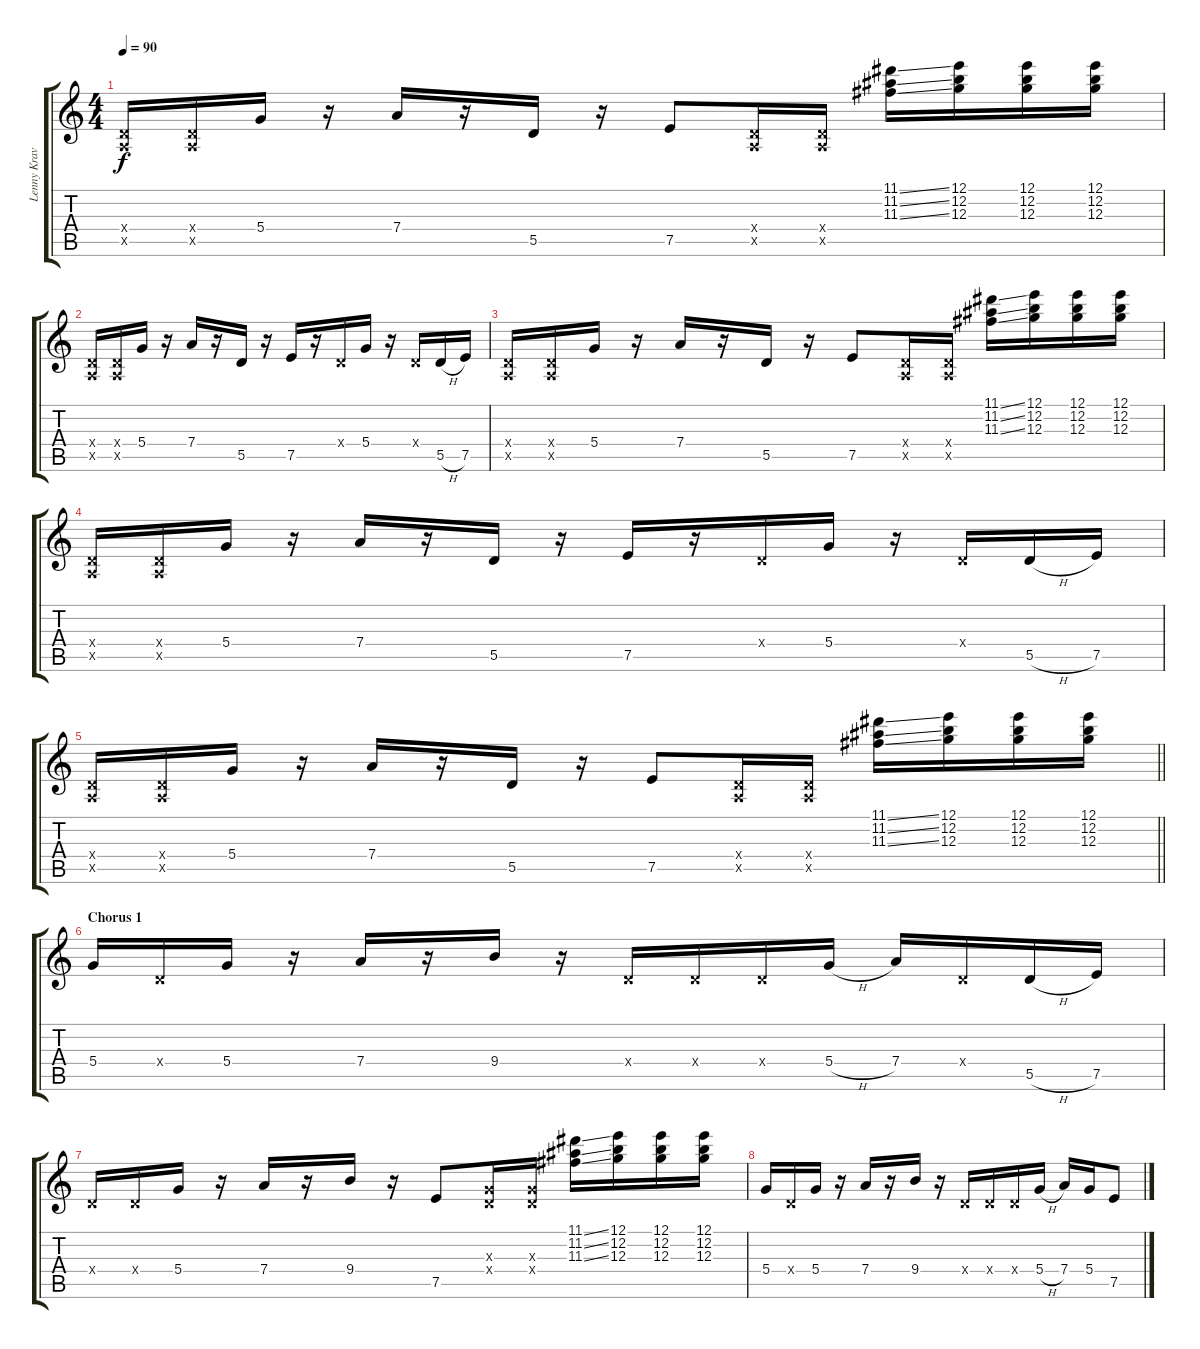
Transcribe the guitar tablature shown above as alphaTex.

\track ("Lenny Kravitz" "Lenny Krav") {instrument overdrivenguitar}
\staff {score tabs}
\tuning (E4 B3 G3 D3 A2 E2) {hide}
\ts (4 4)
\tempo 90
\clef g2
\ks c
(0.4{x} 0.5{x}).16{dy f} (0.4{x} 0.5{x}).16 5.4.16 r.16 7.4.16 r.16 5.5.16 r.16 7.5.8 (0.4{x} 0.5{x}).16 (0.4{x} 0.5{x}).16 (11.1{ss} 11.2{ss} 11.3{ss}).16 (12.1 12.2 12.3).16 (12.1 12.2 12.3).16 (12.1 12.2 12.3).16 |
(0.4{x} 0.5{x}).16 (0.4{x} 0.5{x}).16 5.4.16 r.16 7.4.16 r.16 5.5.16 r.16 7.5.16 r.16 0.4{x}.16 5.4.16 r.16 0.4{x}.16 5.5{h}.16 7.5.16 |
(0.4{x} 0.5{x}).16 (0.4{x} 0.5{x}).16 5.4.16 r.16 7.4.16 r.16 5.5.16 r.16 7.5.8 (0.4{x} 0.5{x}).16 (0.4{x} 0.5{x}).16 (11.1{ss} 11.2{ss} 11.3{ss}).16 (12.1 12.2 12.3).16 (12.1 12.2 12.3).16 (12.1 12.2 12.3).16 |
(0.4{x} 0.5{x}).16 (0.4{x} 0.5{x}).16 5.4.16 r.16 7.4.16 r.16 5.5.16 r.16 7.5.16 r.16 0.4{x}.16 5.4.16 r.16 0.4{x}.16 5.5{h}.16 7.5.16 |
\barLineRight lightlight
(0.4{x} 0.5{x}).16 (0.4{x} 0.5{x}).16 5.4.16 r.16 7.4.16 r.16 5.5.16 r.16 7.5.8 (0.4{x} 0.5{x}).16 (0.4{x} 0.5{x}).16 (11.1{ss} 11.2{ss} 11.3{ss}).16 (12.1 12.2 12.3).16 (12.1 12.2 12.3).16 (12.1 12.2 12.3).16 |
\section ("" "Chorus 1")
5.4.16 0.4{x}.16 5.4.16 r.16 7.4.16 r.16 9.4.16 r.16 0.4{x}.16 0.4{x}.16 0.4{x}.16 5.4{h}.16 7.4.16 0.4{x}.16 5.5{h}.16 7.5.16 |
0.4{x}.16 0.4{x}.16 5.4.16 r.16 7.4.16 r.16 9.4.16 r.16 7.5.8 (0.3{x} 0.4{x}).16 (0.3{x} 0.4{x}).16 (11.1{ss} 11.2{ss} 11.3{ss}).16 (12.1 12.2 12.3).16 (12.1 12.2 12.3).16 (12.1 12.2 12.3).16 |
5.4.16 0.4{x}.16 5.4.16 r.16 7.4.16 r.16 9.4.16 r.16 0.4{x}.16 0.4{x}.16 0.4{x}.16 5.4{h}.16 7.4.16 5.4.16 7.5.8
